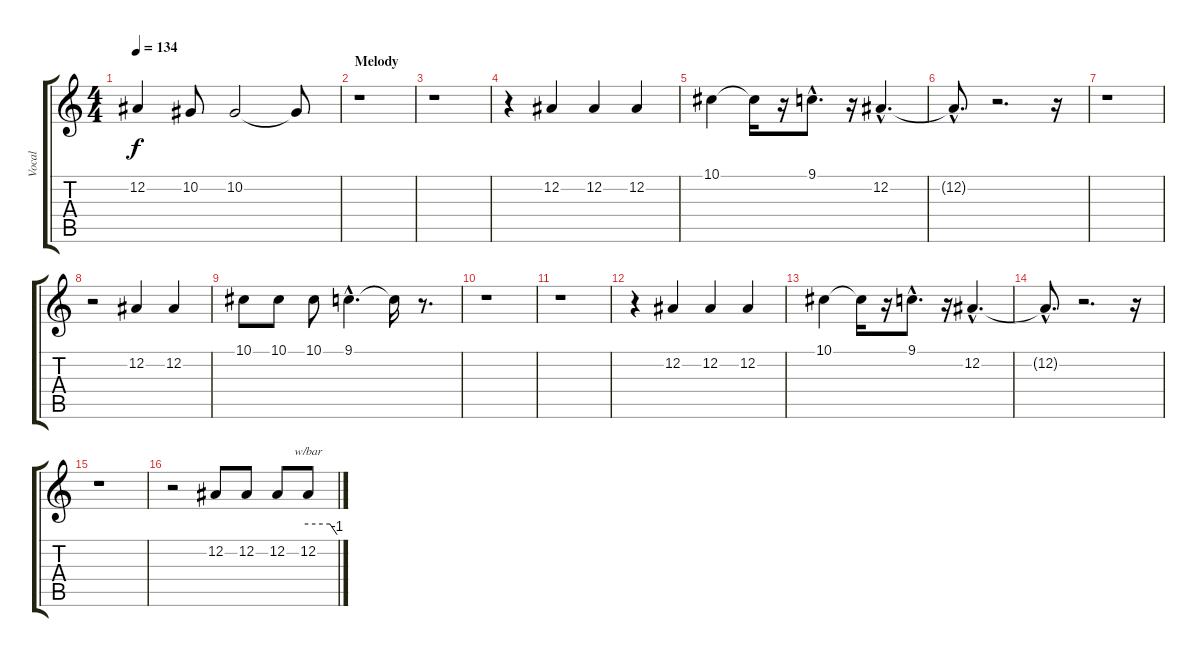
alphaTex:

\track ("Vocal" "Vocal") {instrument viola}
\staff {score tabs}
\tuning (Eb4 Bb3 Gb3 Db3 Ab2 Eb2) {hide}
\ts (4 4)
\tempo 134
\clef g2
\ks c
12.2{t}.4{dy f} 10.2.8 10.2.2 10.2{t}.8 |
\section ("" "Melody")
r.1 |
r.1 |
r.4 12.2.4 12.2.4 12.2.4 |
10.1.4 10.1{t}.16 r.16 9.1{hac}.8{d} r.16 12.2{hac}.4{d} |
12.2{hac t}.8{d} r.2{d} r.16 |
r.1 |
r.2 12.2.4 12.2.4 |
10.1.8 10.1.8 10.1.8 9.1{hac}.4{d} 9.1{t}.16 r.8{d} |
r.1 |
r.1 |
r.4 12.2.4 12.2.4 12.2.4 |
10.1.4 10.1{t}.16 r.16 9.1{hac}.8{d} r.16 12.2{hac}.4{d} |
12.2{hac t}.8{d} r.2{d} r.16 |
r.1 |
r.2 12.2.8 12.2.8 12.2.8 12.2.8{tbe (custom default 0 0 45 0 60 -4)}
